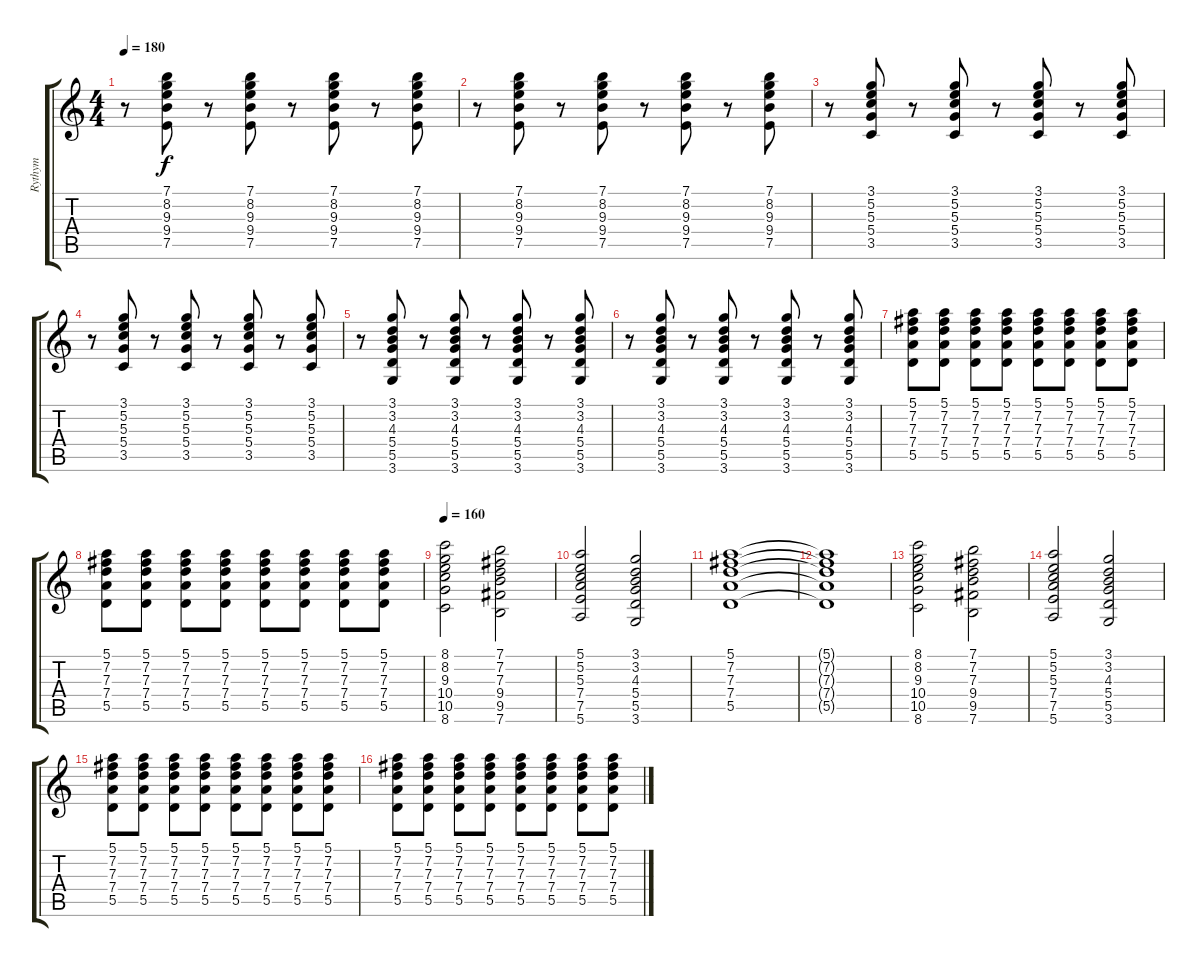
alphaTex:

\track ("Rythym" "Rythym") {instrument overdrivenguitar}
\staff {score tabs}
\tuning (E4 B3 G3 D3 A2 E2) {hide}
\ts (4 4)
\tempo 180
\clef g2
\ks c
r.8{dy f} (7.1 8.2 9.3 9.4 7.5).8 r.8 (7.1 8.2 9.3 9.4 7.5).8 r.8 (7.1 8.2 9.3 9.4 7.5).8 r.8 (7.1 8.2 9.3 9.4 7.5).8 |
r.8 (7.1 8.2 9.3 9.4 7.5).8 r.8 (7.1 8.2 9.3 9.4 7.5).8 r.8 (7.1 8.2 9.3 9.4 7.5).8 r.8 (7.1 8.2 9.3 9.4 7.5).8 |
r.8 (3.1 5.2 5.3 5.4 3.5).8 r.8 (3.1 5.2 5.3 5.4 3.5).8 r.8 (3.1 5.2 5.3 5.4 3.5).8 r.8 (3.1 5.2 5.3 5.4 3.5).8 |
r.8 (3.1 5.2 5.3 5.4 3.5).8 r.8 (3.1 5.2 5.3 5.4 3.5).8 r.8 (3.1 5.2 5.3 5.4 3.5).8 r.8 (3.1 5.2 5.3 5.4 3.5).8 |
r.8 (3.1 3.2 4.3 5.4 5.5 3.6).8 r.8 (3.1 3.2 4.3 5.4 5.5 3.6).8 r.8 (3.1 3.2 4.3 5.4 5.5 3.6).8 r.8 (3.1 3.2 4.3 5.4 5.5 3.6).8 |
r.8 (3.1 3.2 4.3 5.4 5.5 3.6).8 r.8 (3.1 3.2 4.3 5.4 5.5 3.6).8 r.8 (3.1 3.2 4.3 5.4 5.5 3.6).8 r.8 (3.1 3.2 4.3 5.4 5.5 3.6).8 |
(5.1 7.2 7.3 7.4 5.5).8 (5.1 7.2 7.3 7.4 5.5).8 (5.1 7.2 7.3 7.4 5.5).8 (5.1 7.2 7.3 7.4 5.5).8 (5.1 7.2 7.3 7.4 5.5).8 (5.1 7.2 7.3 7.4 5.5).8 (5.1 7.2 7.3 7.4 5.5).8 (5.1 7.2 7.3 7.4 5.5).8 |
(5.1 7.2 7.3 7.4 5.5).8 (5.1 7.2 7.3 7.4 5.5).8 (5.1 7.2 7.3 7.4 5.5).8 (5.1 7.2 7.3 7.4 5.5).8 (5.1 7.2 7.3 7.4 5.5).8 (5.1 7.2 7.3 7.4 5.5).8 (5.1 7.2 7.3 7.4 5.5).8 (5.1 7.2 7.3 7.4 5.5).8 |
\tempo 160
(8.1 8.2 9.3 10.4 10.5 8.6).2 (7.1 7.2 7.3 9.4 9.5 7.6).2 |
(5.1 5.2 5.3 7.4 7.5 5.6).2 (3.1 3.2 4.3 5.4 5.5 3.6).2 |
(5.1 7.2 7.3 7.4 5.5).1 |
(5.1{t} 7.2{t} 7.3{t} 7.4{t} 5.5{t}).1 |
(8.1 8.2 9.3 10.4 10.5 8.6).2 (7.1 7.2 7.3 9.4 9.5 7.6).2 |
(5.1 5.2 5.3 7.4 7.5 5.6).2 (3.1 3.2 4.3 5.4 5.5 3.6).2 |
(5.1 7.2 7.3 7.4 5.5).8 (5.1 7.2 7.3 7.4 5.5).8 (5.1 7.2 7.3 7.4 5.5).8 (5.1 7.2 7.3 7.4 5.5).8 (5.1 7.2 7.3 7.4 5.5).8 (5.1 7.2 7.3 7.4 5.5).8 (5.1 7.2 7.3 7.4 5.5).8 (5.1 7.2 7.3 7.4 5.5).8 |
(5.1 7.2 7.3 7.4 5.5).8 (5.1 7.2 7.3 7.4 5.5).8 (5.1 7.2 7.3 7.4 5.5).8 (5.1 7.2 7.3 7.4 5.5).8 (5.1 7.2 7.3 7.4 5.5).8 (5.1 7.2 7.3 7.4 5.5).8 (5.1 7.2 7.3 7.4 5.5).8 (5.1 7.2 7.3 7.4 5.5).8
